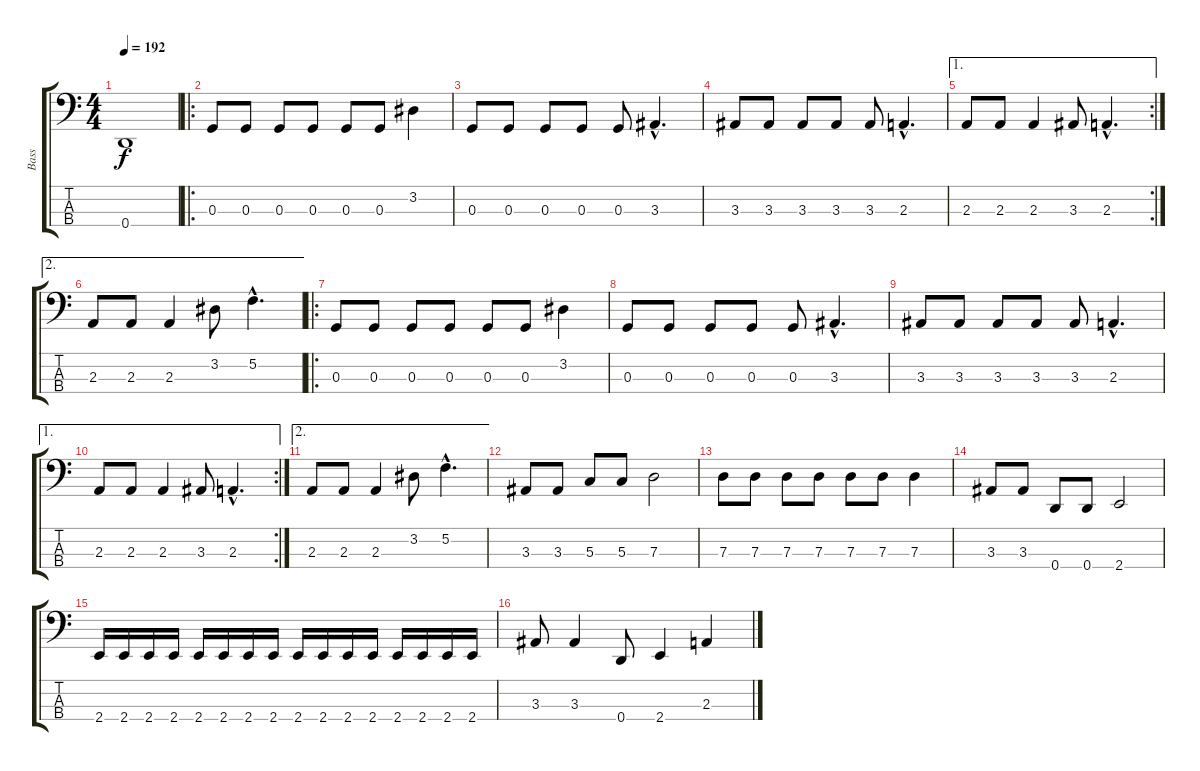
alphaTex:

\track ("Bass" "Bass") {instrument electricbasspick}
\staff {score tabs}
\tuning (F2 C2 G1 D1) {hide}
\ts (4 4)
\tempo 192
\clef f4
\ks c
0.4.1{dy f} |
\ro
0.3.8 0.3.8 0.3.8 0.3.8 0.3.8 0.3.8 3.2.4 |
0.3.8 0.3.8 0.3.8 0.3.8 0.3.8 3.3{hac}.4{d} |
3.3.8 3.3.8 3.3.8 3.3.8 3.3.8 2.3{hac}.4{d} |
\ae 1
\rc 2
2.3.8 2.3.8 2.3.4 3.3.8 2.3{hac}.4{d} |
\ae 2
2.3.8 2.3.8 2.3.4 3.2.8 5.2{hac}.4{d} |
\ro
0.3.8 0.3.8 0.3.8 0.3.8 0.3.8 0.3.8 3.2.4 |
0.3.8 0.3.8 0.3.8 0.3.8 0.3.8 3.3{hac}.4{d} |
3.3.8 3.3.8 3.3.8 3.3.8 3.3.8 2.3{hac}.4{d} |
\ae 1
\rc 2
2.3.8 2.3.8 2.3.4 3.3.8 2.3{hac}.4{d} |
\ae 2
2.3.8 2.3.8 2.3.4 3.2.8 5.2{hac}.4{d} |
3.3.8 3.3.8 5.3.8 5.3.8 7.3.2 |
7.3.8 7.3.8 7.3.8 7.3.8 7.3.8 7.3.8 7.3.4 |
3.3.8 3.3.8 0.4.8 0.4.8 2.4.2 |
2.4.16 2.4.16 2.4.16 2.4.16 2.4.16 2.4.16 2.4.16 2.4.16 2.4.16 2.4.16 2.4.16 2.4.16 2.4.16 2.4.16 2.4.16 2.4.16 |
3.3.8 3.3.4 0.4.8 2.4.4 2.3.4
